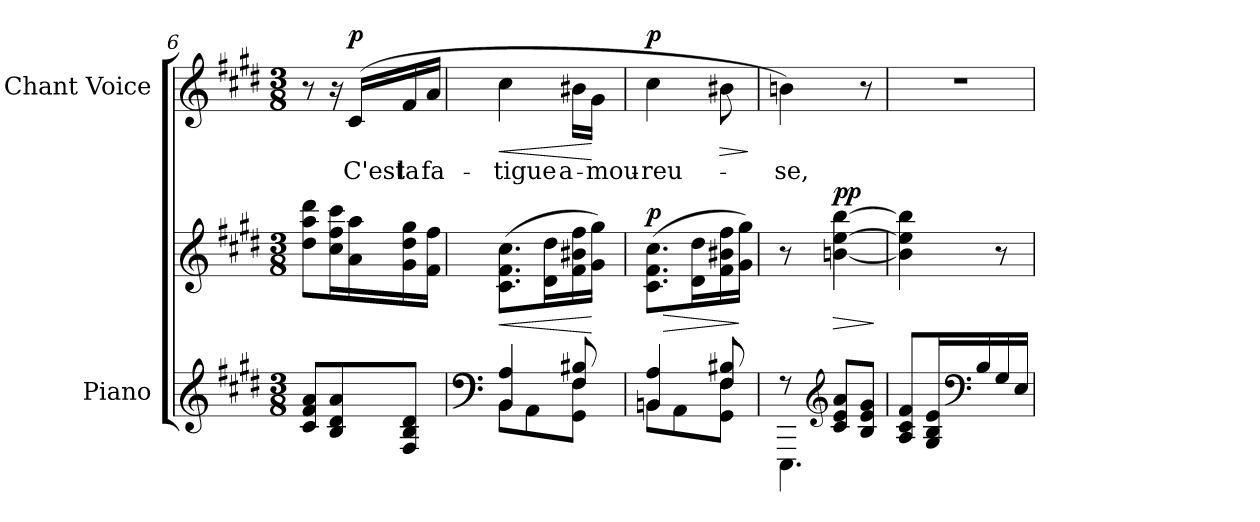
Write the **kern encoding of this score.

**kern	**kern	**dynam	**kern	**text	**dynam
*part2	*part2	*part2	*part1	*part1	*part1
*staff3	*staff2	*staff2/3	*staff1	*staff1	*staff1
*I"Piano	*	*	*I"Chant Voice	*	*
*I'Pno	*	*	*	*	*
!!LO:LB:g=z
*clefG2	*clefG2	*	*clefG2	*	*
*k[f#c#g#d#]	*k[f#c#g#d#]	*	*k[f#c#g#d#]	*	*
*M3/8	*M3/8	*	*M3/8	*	*
=6	=6	=6	=6	=6	=6
8c#/ 8f#/ 8a/L	8dd#\ 8aa\ 8ddd#\L	.	8r	.	.
8B/ 8d#/ 8a/	16cc#\ 16ff#\ 16ccc#\L	.	16r	.	.
!	!	!	!	!LO:LY:b	!LO:DY:a
.	16a\ 16aa\	.	(16c#/LL	C'est	p
!	!	!	!	!LO:LY:b	!
8F#/ 8B/ 8d#/J	16g#\ 16dd#\ 16gg#\	.	16f#/	la	.
!	!	!	!	!LO:LY:b	!
.	16f#\ 16ff#\JJ	.	16a/JJ	fa-	.
=7	=7	=7	=7	=7	=7
*clefF4	*	*	*	*	*
*^	*	*	*	*	*
!	!	!	!LO:HP:b	!	!LO:LY:b	!LO:HP:b
4BB/ 4A/	8BB\L	(8.c#\ 8.f#\ 8.cc#\L	<	4cc#\	-tigue	<
.	8AA\	.	.	.	.	.
.	.	16d#\ 16dd#\L	.	.	.	.
!	!	!	!	!	!LO:LY:b	!
8F#/ 8B#X/	8GG#\ 8F#\J	16f#\ 16b#X\ 16ff#\	.	16b#X\LL	a-	.
!	!	!	!	!	!LO:LY:b	!
.	.	16g#\ 16gg#\JJ)	[	16g#\JJ	-mou-	[
=8	=8	=8	=8	=8	=8	=8
!	!	!	!LO:HP:b	!	!LO:LY:b	!
!	!	!	!LO:DY:n=1:a	!	!	!LO:DY:a
4BBn/ 4A/	8BB\L	(8.c#\ 8.f#\ 8.cc#\L	> p	4cc#\	-reu-	p
.	8AA\	.	.	.	.	.
.	.	16d#\ 16dd#\L	.	.	.	.
!	!	!	!	!	!	!LO:HP:b
8F#/ 8B#X/	8GG#\ 8F#\J	16f#\ 16b#X\ 16ff#\	.	8b#X\	.	>
.	.	16g#\ 16gg#\JJ)	]	.	.	.
*v	*v	*	*	*	*	*
.	.	.	.	.	]
=9	=9	=9	=9	=9	=9
*^	*	*	*	*	*
!	!	!	!	!	!LO:LY:b	!
8r	4.EEE\	8r	.	4bn\)	-se,	.
*clefG2	*	*	*	*	*	*
!	!	!	!LO:HP:b	!	!	!
!	!	!	!LO:DY:n=1:a	!	!	!
8c#/ 8e/ 8a/L	.	[4bn\ [>4ee\ [4bb\	> pp	.	.	.
8B/ 8e/ 8g#/J	.	.	.	8r	.	.
*v	*v	*	*	*	*	*
.	.	]	.	.	.
=10	=10	=10	=10	=10	=10
8A/ 8c#/ 8f#/L	4b\] 4ee\] 4bb\]	.	4.r	.	.
16G#/ 16B/ 16e/L	.	.	.	.	.
*clefF4	*	*	*	*	*
16B/	.	.	.	.	.
16G#/	8r	.	.	.	.
16E/JJ	.	.	.	.	.
=	=	=	=	=	=
*-	*-	*-	*-	*-	*-
